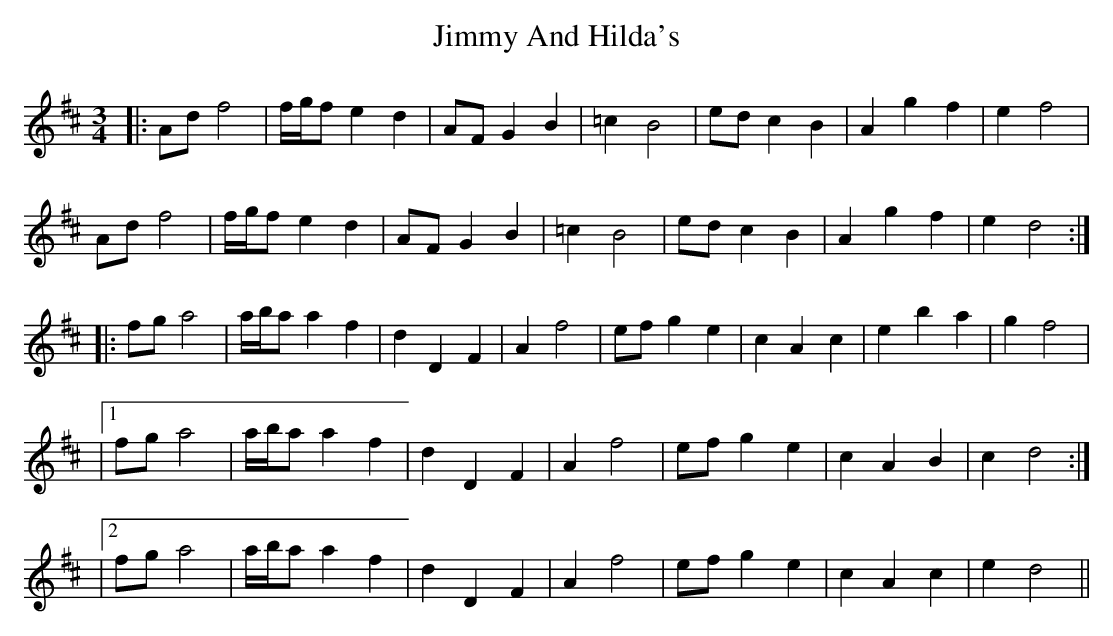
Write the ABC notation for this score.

X:1
T: Jimmy And Hilda's
M: 3/4
L: 1/8
K: Dmaj
|:Ad f4|f/g/f e2 d2|AF G2 B2 |=c2 B4 |ed c2 B2 |A2 g2 f2 |e2 f4|
Ad f4|f/g/f e2 d2|AF G2 B2 |=c2 B4 |ed c2 B2 |A2 g2 f2 |e2 d4:|
|:fg a4| a/b/a a2 f2 |d2 D2 F2 |A2 f4| ef g2 e2 |c2 A2 c2 |e2 b2 a2 |g2 f4|
|1 fg a4| a/b/a a2 f2| d2 D2 F2 |A2 f4| ef g2 e2 |c2 A2 B2| c2 d4:|
|2 fg a4| a/b/a a2 f2| d2 D2 F2 |A2 f4| ef g2 e2 |c2 A2 c2| e2 d4||
